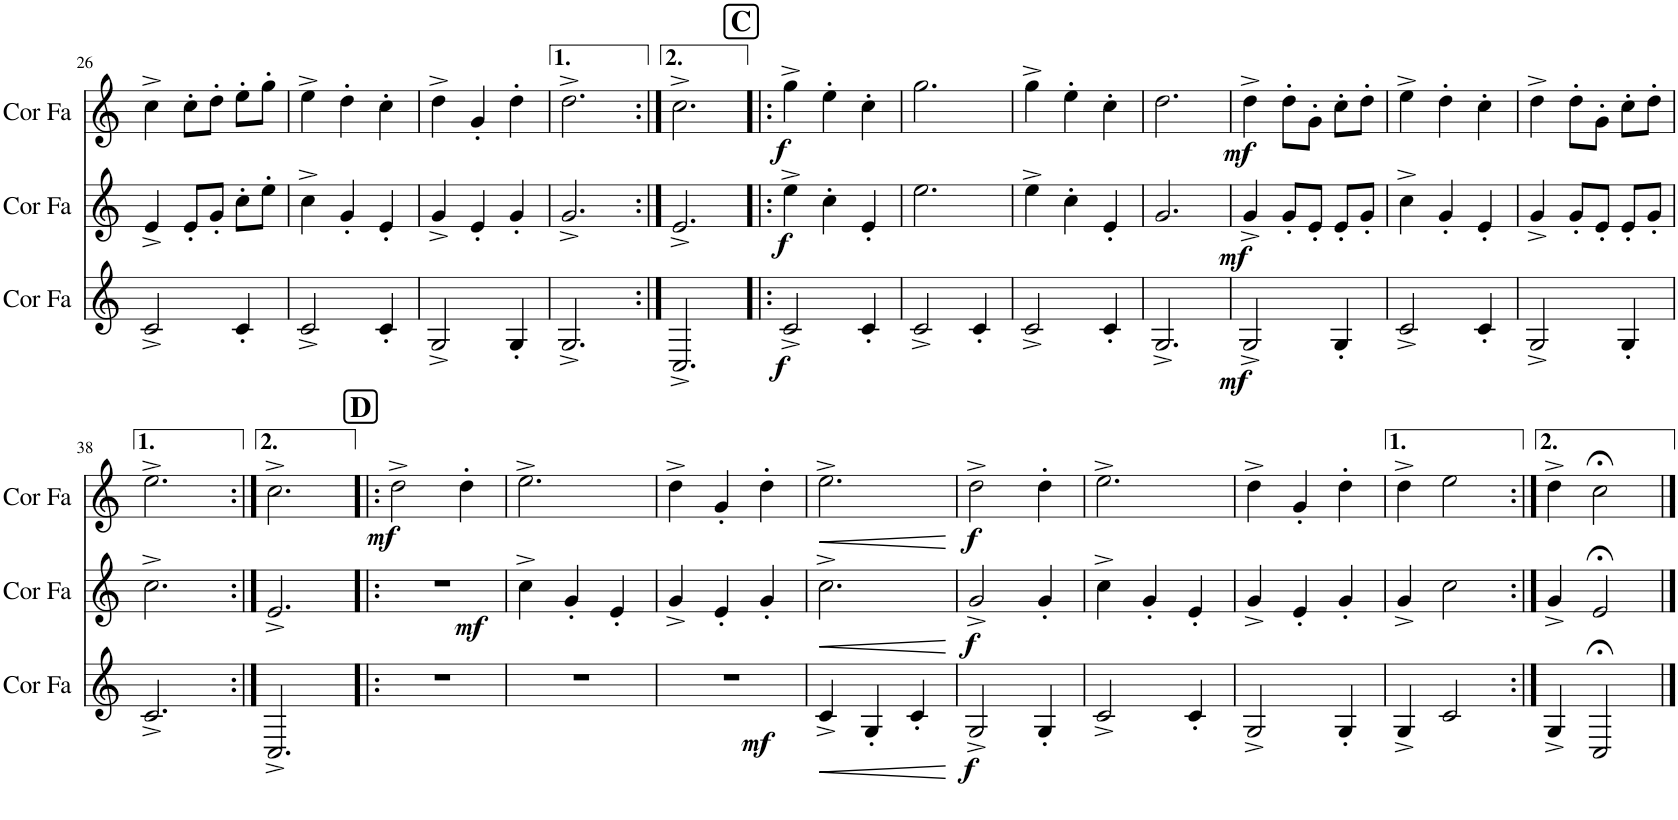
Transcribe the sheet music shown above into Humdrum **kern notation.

**kern	**dynam	**kern	**dynam	**kern	**dynam
*part3	*part3	*part2	*part2	*part1	*part1
*staff3	*staff3	*staff2	*staff2	*staff1	*staff1
*I"Cor en Fa	*	*I"Cor en Fa	*	*I"Cor en Fa	*
*I'Cor Fa	*	*I'Cor Fa	*	*I'Cor Fa	*
!!LO:PB:g=z
*clefG2	*	*clefG2	*	*clefG2	*
*Trd4c7	*	*Trd4c7	*	*Trd4c7	*
*k[]	*	*k[]	*	*k[]	*
*M3/4	*	*M3/4	*	*M3/4	*
=26	=26	=26	=26	=26	=26
2c^/	.	4e^/	.	4cc^\	.
.	.	8e'/L	.	8cc'\L	.
.	.	8g'/J	.	8dd'\J	.
4c'/	.	8cc'\L	.	8ee'\L	.
.	.	8ee'\J	.	8gg'\J	.
=27	=27	=27	=27	=27	=27
2c^/	.	4cc^\	.	4ee^\	.
.	.	4g'/	.	4dd'\	.
4c'/	.	4e'/	.	4cc'\	.
=28	=28	=28	=28	=28	=28
2G^/	.	4g^/	.	4dd^\	.
.	.	4e'/	.	4g'/	.
4G'/	.	4g'/	.	4dd'\	.
=29	=29	=29	=29	=29	=29
2.G^/	.	2.g^/	.	2.dd^\	.
=30:|!	=30:|!	=30:|!	=30:|!	=30:|!	=30:|!
2.C^/	.	2.e^/	.	2.cc^\	.
!!LO:REH:place=s1:a:B:cj:fs=14:t=C
=31!|:	=31!|:	=31!|:	=31!|:	=31!|:	=31!|:
!	!LO:DY:b	!	!LO:DY:b	!	!LO:DY:b
2c^/	f	4ee^\	f	4gg^\	f
.	.	4cc'\	.	4ee'\	.
4c'/	.	4e'/	.	4cc'\	.
=32	=32	=32	=32	=32	=32
2c^/	.	2.ee\	.	2.gg\	.
4c'/	.	.	.	.	.
=33	=33	=33	=33	=33	=33
2c^/	.	4ee^\	.	4gg^\	.
.	.	4cc'\	.	4ee'\	.
4c'/	.	4e'/	.	4cc'\	.
=34	=34	=34	=34	=34	=34
2.G^/	.	2.g/	.	2.dd\	.
=35	=35	=35	=35	=35	=35
!	!LO:DY:b	!	!LO:DY:b	!	!LO:DY:b
2G^/	mf	4g^/	mf	4dd^\	mf
.	.	8g'/L	.	8dd'\L	.
.	.	8e'/J	.	8g'\J	.
4G'/	.	8e'/L	.	8cc'\L	.
.	.	8g'/J	.	8dd'\J	.
=36	=36	=36	=36	=36	=36
2c^/	.	4cc^\	.	4ee^\	.
.	.	4g'/	.	4dd'\	.
4c'/	.	4e'/	.	4cc'\	.
=37	=37	=37	=37	=37	=37
2G^/	.	4g^/	.	4dd^\	.
.	.	8g'/L	.	8dd'\L	.
.	.	8e'/J	.	8g'\J	.
4G'/	.	8e'/L	.	8cc'\L	.
.	.	8g'/J	.	8dd'\J	.
!!LO:LB:g=z
=38	=38	=38	=38	=38	=38
2.c^/	.	2.cc^\	.	2.ee^\	.
=39:|!	=39:|!	=39:|!	=39:|!	=39:|!	=39:|!
2.C^/	.	2.e^/	.	2.cc^\	.
!!LO:REH:place=s1:a:B:cj:fs=14:t=D
=40!|:	=40!|:	=40!|:	=40!|:	=40!|:	=40!|:
!	!	!	!LO:DY:b	!	!LO:DY:b
2.r	.	2.r	mf	2dd^\	mf
.	.	.	.	4dd'\	.
=41	=41	=41	=41	=41	=41
2.r	.	4cc^\	.	2.ee^\	.
.	.	4g'/	.	.	.
.	.	4e'/	.	.	.
=42	=42	=42	=42	=42	=42
!	!LO:DY:b	!	!	!	!
2.r	mf	4g^/	.	4dd^\	.
.	.	4e'/	.	4g'/	.
.	.	4g'/	.	4dd'\	.
=43	=43	=43	=43	=43	=43
!	!LO:HP:b	!	!LO:HP:b	!	!LO:HP:b
4c^/	<	2.cc^\	<	2.ee^\	<
4G'/	.	.	.	.	.
4c'/	.	.	.	.	.
.	[	.	[	.	[
=44	=44	=44	=44	=44	=44
!	!LO:DY:b	!	!LO:DY:b	!	!LO:DY:b
2G^/	f	2g^/	f	2dd^\	f
4G'/	.	4g'/	.	4dd'\	.
=45	=45	=45	=45	=45	=45
2c^/	.	4cc^\	.	2.ee^\	.
.	.	4g'/	.	.	.
4c'/	.	4e'/	.	.	.
=46	=46	=46	=46	=46	=46
2G^/	.	4g^/	.	4dd^\	.
.	.	4e'/	.	4g'/	.
4G'/	.	4g'/	.	4dd'\	.
=47	=47	=47	=47	=47	=47
4G^/	.	4g^/	.	4dd^\	.
2c/	.	2cc\	.	2ee\	.
=48:|!	=48:|!	=48:|!	=48:|!	=48:|!	=48:|!
4G^/	.	4g^/	.	4dd^\	.
2C;</	.	2e;</	.	2cc;<\	.
==	==	==	==	==	==
*-	*-	*-	*-	*-	*-
